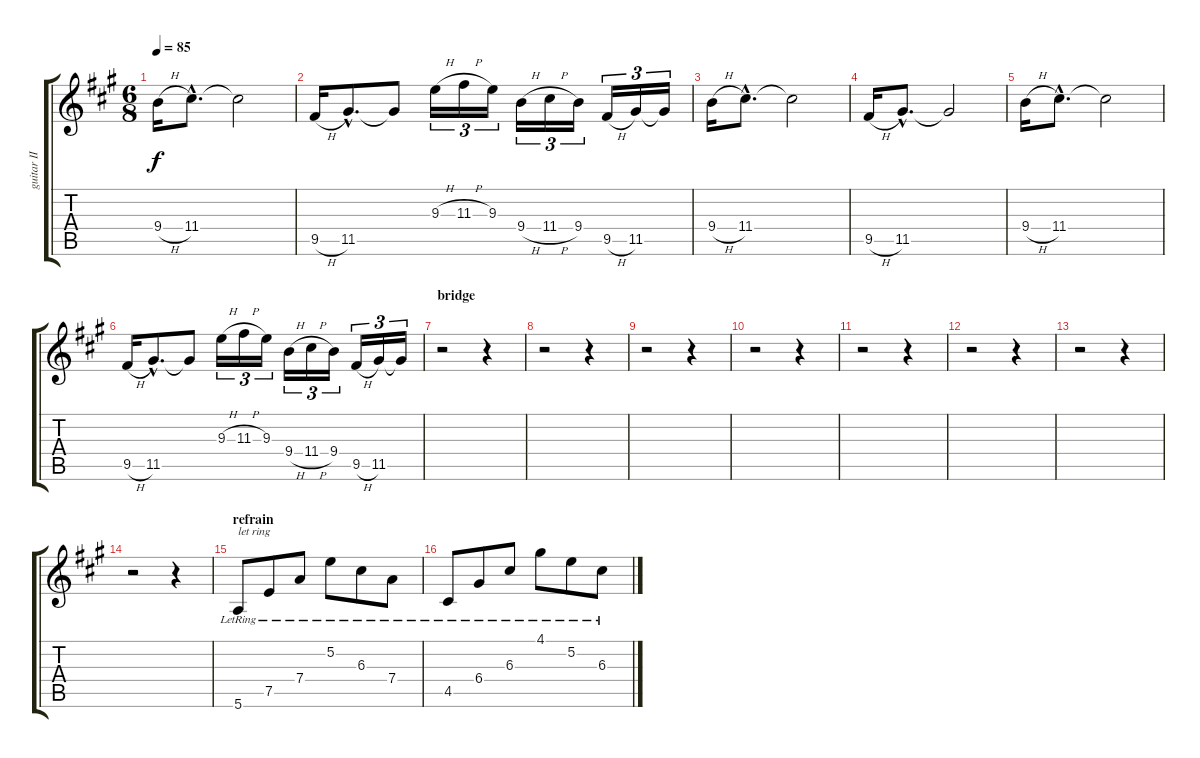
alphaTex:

\track ("guitar II" "guitar II") {instrument electricguitarclean}
\staff {score tabs}
\tuning (E4 B3 G3 D3 A2 E2) {hide}
\ts (6 8)
\tempo 85
\clef g2
\ks f#minor
9.4{h}.16{dy f} 11.4{hac}.8{d} 11.4{t}.2 |
9.5{h}.16 11.5{hac}.8{d} 11.5{t}.8 9.3{h}.16{tu (3 2)} 11.3{h}.16{tu (3 2)} 9.3.16{tu (3 2)} 9.4{h}.16{tu (3 2)} 11.4{h}.16{tu (3 2)} 9.4.16{tu (3 2)} 9.5{h}.16{tu (3 2)} 11.5.16{tu (3 2)} 11.5{t}.16{tu (3 2)} |
9.4{h}.16 11.4{hac}.8{d} 11.4{t}.2 |
9.5{h}.16 11.5{hac}.8{d} 11.5{t}.2 |
9.4{h}.16 11.4{hac}.8{d} 11.4{t}.2 |
9.5{h}.16 11.5{hac}.8{d} 11.5{t}.8 9.3{h}.16{tu (3 2)} 11.3{h}.16{tu (3 2)} 9.3.16{tu (3 2)} 9.4{h}.16{tu (3 2)} 11.4{h}.16{tu (3 2)} 9.4.16{tu (3 2)} 9.5{h}.16{tu (3 2)} 11.5.16{tu (3 2)} 11.5{t}.16{tu (3 2)} |
\section ("" "bridge")
r.2 r.4 |
r.2 r.4 |
r.2 r.4 |
r.2 r.4 |
r.2 r.4 |
r.2 r.4 |
r.2 r.4 |
r.2 r.4 |
\section ("" "refrain")
5.6{lr}.8{txt "let ring"} 7.5{lr}.8 7.4{lr}.8 5.2{lr}.8 6.3{lr}.8 7.4{lr}.8 |
4.5{lr}.8 6.4{lr}.8 6.3{lr}.8 4.1{lr}.8 5.2{lr}.8 6.3{lr}.8
